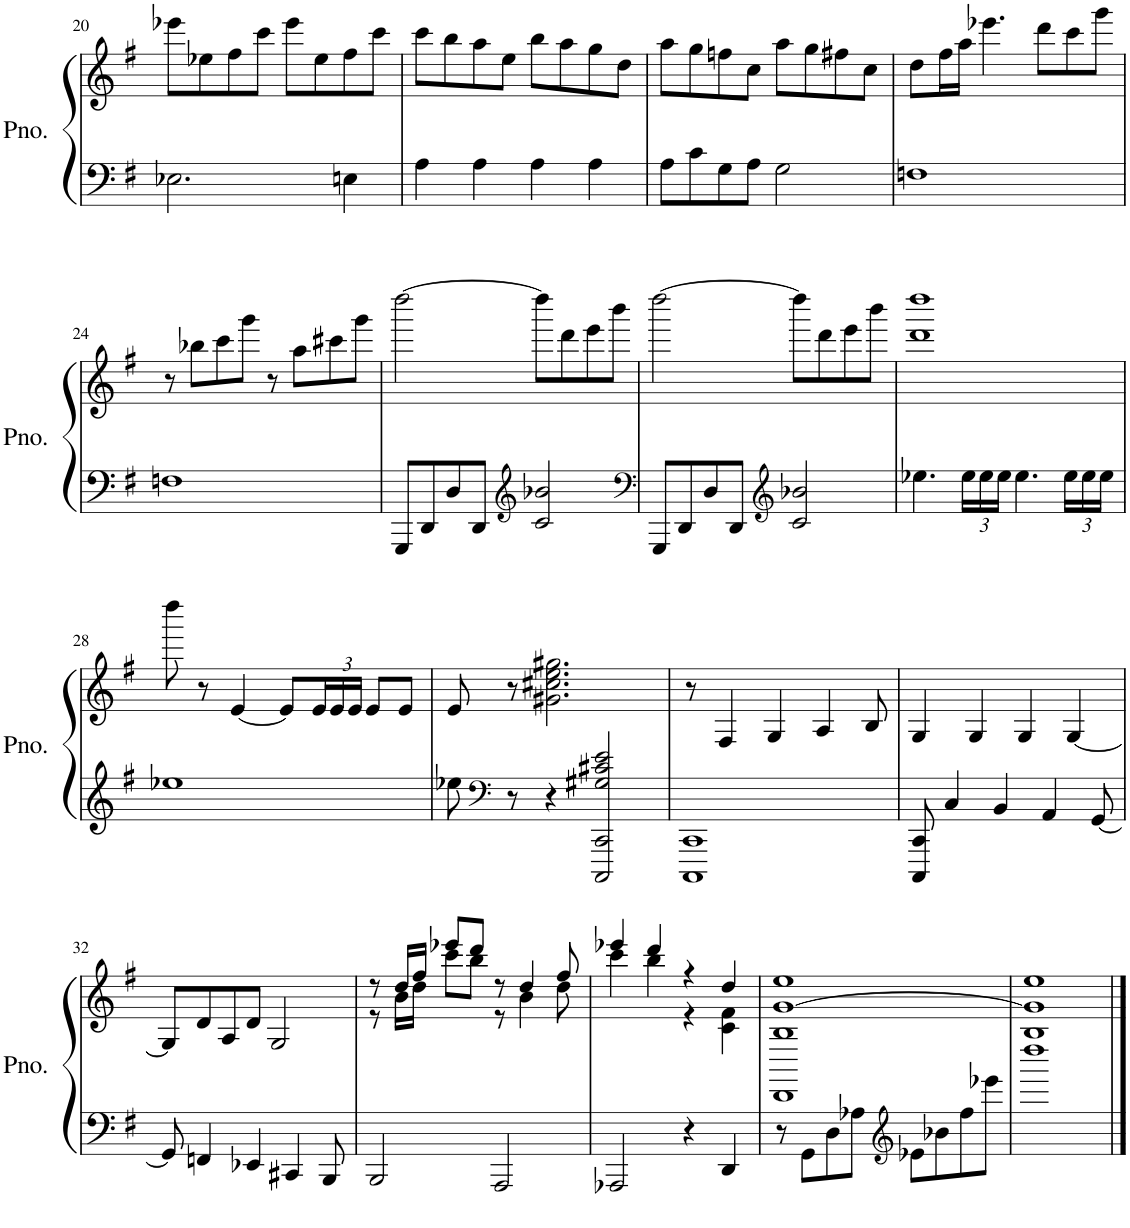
**kern	**kern
*part1	*part1
*staff2	*staff1
*I"Piano	*
*I'Pno.	*
!!LO:PB:g=z
*clefF4	*clefG2
*k[f#]	*k[f#]
*M4/4	*M4/4
=20	=20
2.E-X\	8eee-X\L
.	8ee-X\
.	8ff#\
.	8ccc\J
.	8eee-\L
.	8ee-\
4En\	8ff#\
.	8ccc\J
=21	=21
4A\	8ccc\L
.	8bb\
4A\	8aa\
.	8ee\J
4A\	8bb\L
.	8aa\
4A\	8gg\
.	8dd\J
=22	=22
8A\L	8aa\L
8c\	8gg\
8G\	8ffn\
8A\J	8cc\J
2G\	8aa\L
.	8gg\
.	8ff#X\
.	8cc\J
=23	=23
1Fn	8dd\L
.	16ff#\L
.	16aa\JJ
.	4.eee-X\
.	8ddd\L
.	8ccc\
.	8ggg\J
!!LO:LB:g=z
=24	=24
1Fn	8r
.	8bb-X\L
.	8ccc\
.	8ggg\J
.	8r
.	8aa\L
.	8ccc#X\
.	8ggg\J
=25	=25
8GGG/L	[2dddd\
8DD/	.
8D/	.
8DD/J	.
*clefG2	*
2c/ 2b-X/	8dddd\L]
.	8ddd\
.	8eee\
.	8bbb\J
=26	=26
*clefF4	*
8GGG/L	[2dddd\
8DD/	.
8D/	.
8DD/J	.
*clefG2	*
2c/ 2b-X/	8dddd\L]
.	8ddd\
.	8eee\
.	8bbb\J
=27	=27
4.ee-X\	1ddd 1dddd
*Xbrackettup	*
24ee-\LL	.
24ee-\	.
24ee-\JJ	.
4.ee-\	.
24ee-\LL	.
24ee-\	.
24ee-\JJ	.
!!LO:LB:g=z
=28	=28
1ee-X	8dddd\
.	8r
.	[4e/
.	8e/L]
*	*Xbrackettup
.	24e/L
.	24e/
.	24e/JJ
.	8e/L
.	8e/J
=29	=29
8ee-X\	8e/
*clefF4	*
8r	8r
4r	2.g#X\ 2.cc#X\ 2.ee\ 2.gg#X\
2CCC/ 2CC/ 2G#X/ 2c#X/ 2e/	.
=30	=30
1CCC 1CC	8r
.	4F#/
.	4G/
.	4A/
.	8B/
=31	=31
8CCC/ 8CC/	4G/
4C/	.
.	4G/
4BB/	.
.	4G/
4AA/	.
.	[4G/
[8GG/	.
!!LO:LB:g=z
=32	=32
8GG/]	8G/L]
4FFn/	8d/
.	8A/
4EE-X/	8d/J
.	2G/
4CC#X/	.
8BBB/	.
=33	=33
*	*^
2BBB/	8r	8r
.	16dd/LL	16b\LL
.	16ff#/JJ	16dd\JJ
.	8eee-X/L	8ccc\L
.	8ddd/J	8bb\J
2AAA/	8r	8r
.	4dd/	4b\
.	8ff#/	8dd\
=34	=34	=34
2AAA-X/	4eee-X/	4ccc\
.	4ddd/	4bb\
4r	4r	4r
4DD/	4dd/	4c\ 4f#\
*	*v	*v
=35	=35
8r	1DD 1B [1g 1ee
8GG\L	.
8D\	.
8A-X\J	.
*clefG2	*
8e-X\L	.
8b-X\	.
8ff#\	.
8eee-X\J	.
=36	=36
*	*^
1dddd	1B 1g]	1ee
*	*v	*v
==	==
*-	*-
